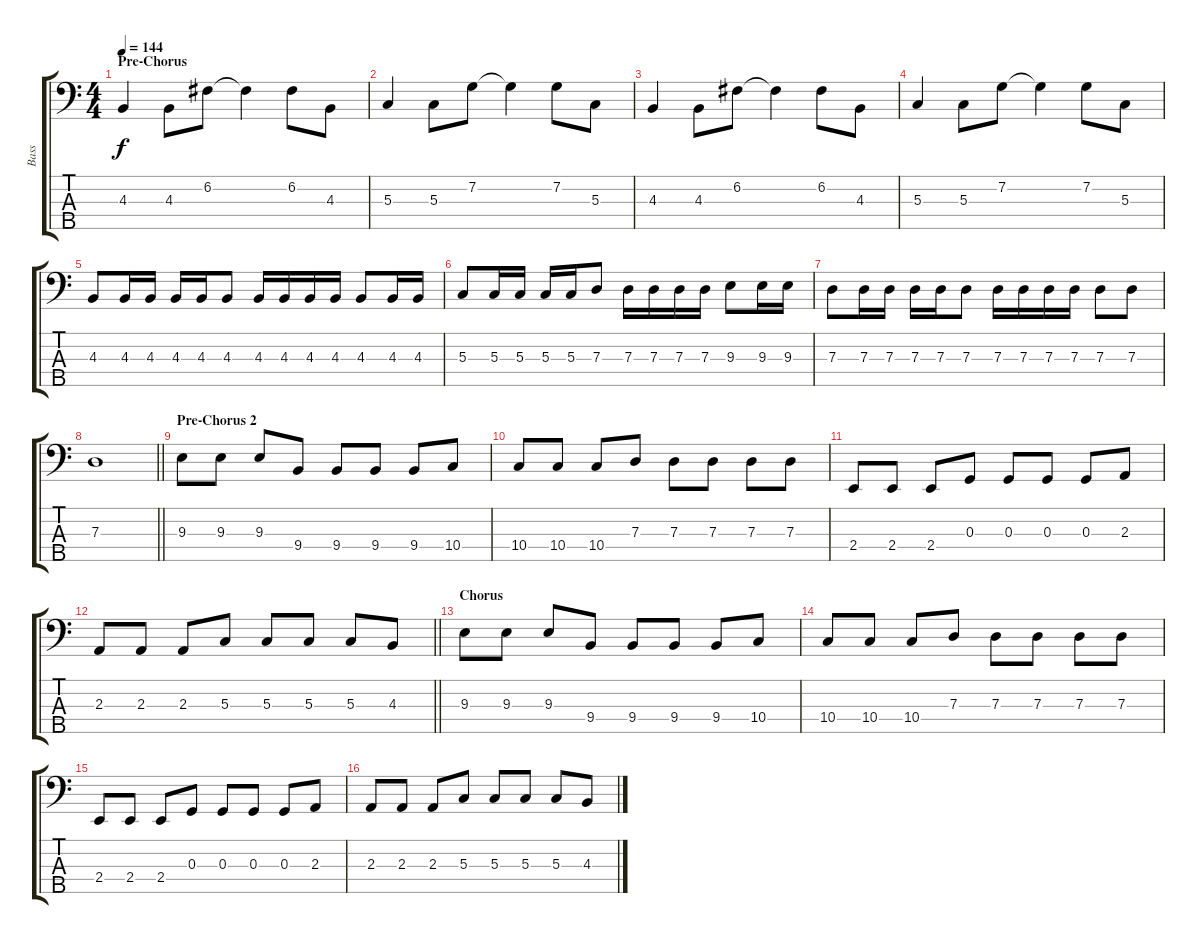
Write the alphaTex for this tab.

\track ("Bass" "Bass") {instrument electricbasspick}
\staff {score tabs}
\tuning (F2 C2 G1 D1 A0) {hide}
\ts (4 4)
\section ("" "Pre-Chorus")
\tempo 144
\clef f4
\ks c
4.3.4{dy f} 4.3.8 6.2.8 6.2{t}.4 6.2.8 4.3.8 |
5.3.4 5.3.8 7.2.8 7.2{t}.4 7.2.8 5.3.8 |
4.3.4 4.3.8 6.2.8 6.2{t}.4 6.2.8 4.3.8 |
5.3.4 5.3.8 7.2.8 7.2{t}.4 7.2.8 5.3.8 |
4.3.8 4.3.16 4.3.16 4.3.16 4.3.16 4.3.8 4.3.16 4.3.16 4.3.16 4.3.16 4.3.8 4.3.16 4.3.16 |
5.3.8 5.3.16 5.3.16 5.3.16 5.3.16 7.3.8 7.3.16 7.3.16 7.3.16 7.3.16 9.3.8 9.3.16 9.3.16 |
7.3.8 7.3.16 7.3.16 7.3.16 7.3.16 7.3.8 7.3.16 7.3.16 7.3.16 7.3.16 7.3.8 7.3.8 |
\barLineRight lightlight
7.3.1 |
\section ("" "Pre-Chorus 2")
9.3.8 9.3.8 9.3.8 9.4.8 9.4.8 9.4.8 9.4.8 10.4.8 |
10.4.8 10.4.8 10.4.8 7.3.8 7.3.8 7.3.8 7.3.8 7.3.8 |
2.4.8 2.4.8 2.4.8 0.3.8 0.3.8 0.3.8 0.3.8 2.3.8 |
\barLineRight lightlight
2.3.8 2.3.8 2.3.8 5.3.8 5.3.8 5.3.8 5.3.8 4.3.8 |
\section ("" "Chorus")
9.3.8 9.3.8 9.3.8 9.4.8 9.4.8 9.4.8 9.4.8 10.4.8 |
10.4.8 10.4.8 10.4.8 7.3.8 7.3.8 7.3.8 7.3.8 7.3.8 |
2.4.8 2.4.8 2.4.8 0.3.8 0.3.8 0.3.8 0.3.8 2.3.8 |
2.3.8 2.3.8 2.3.8 5.3.8 5.3.8 5.3.8 5.3.8 4.3.8
